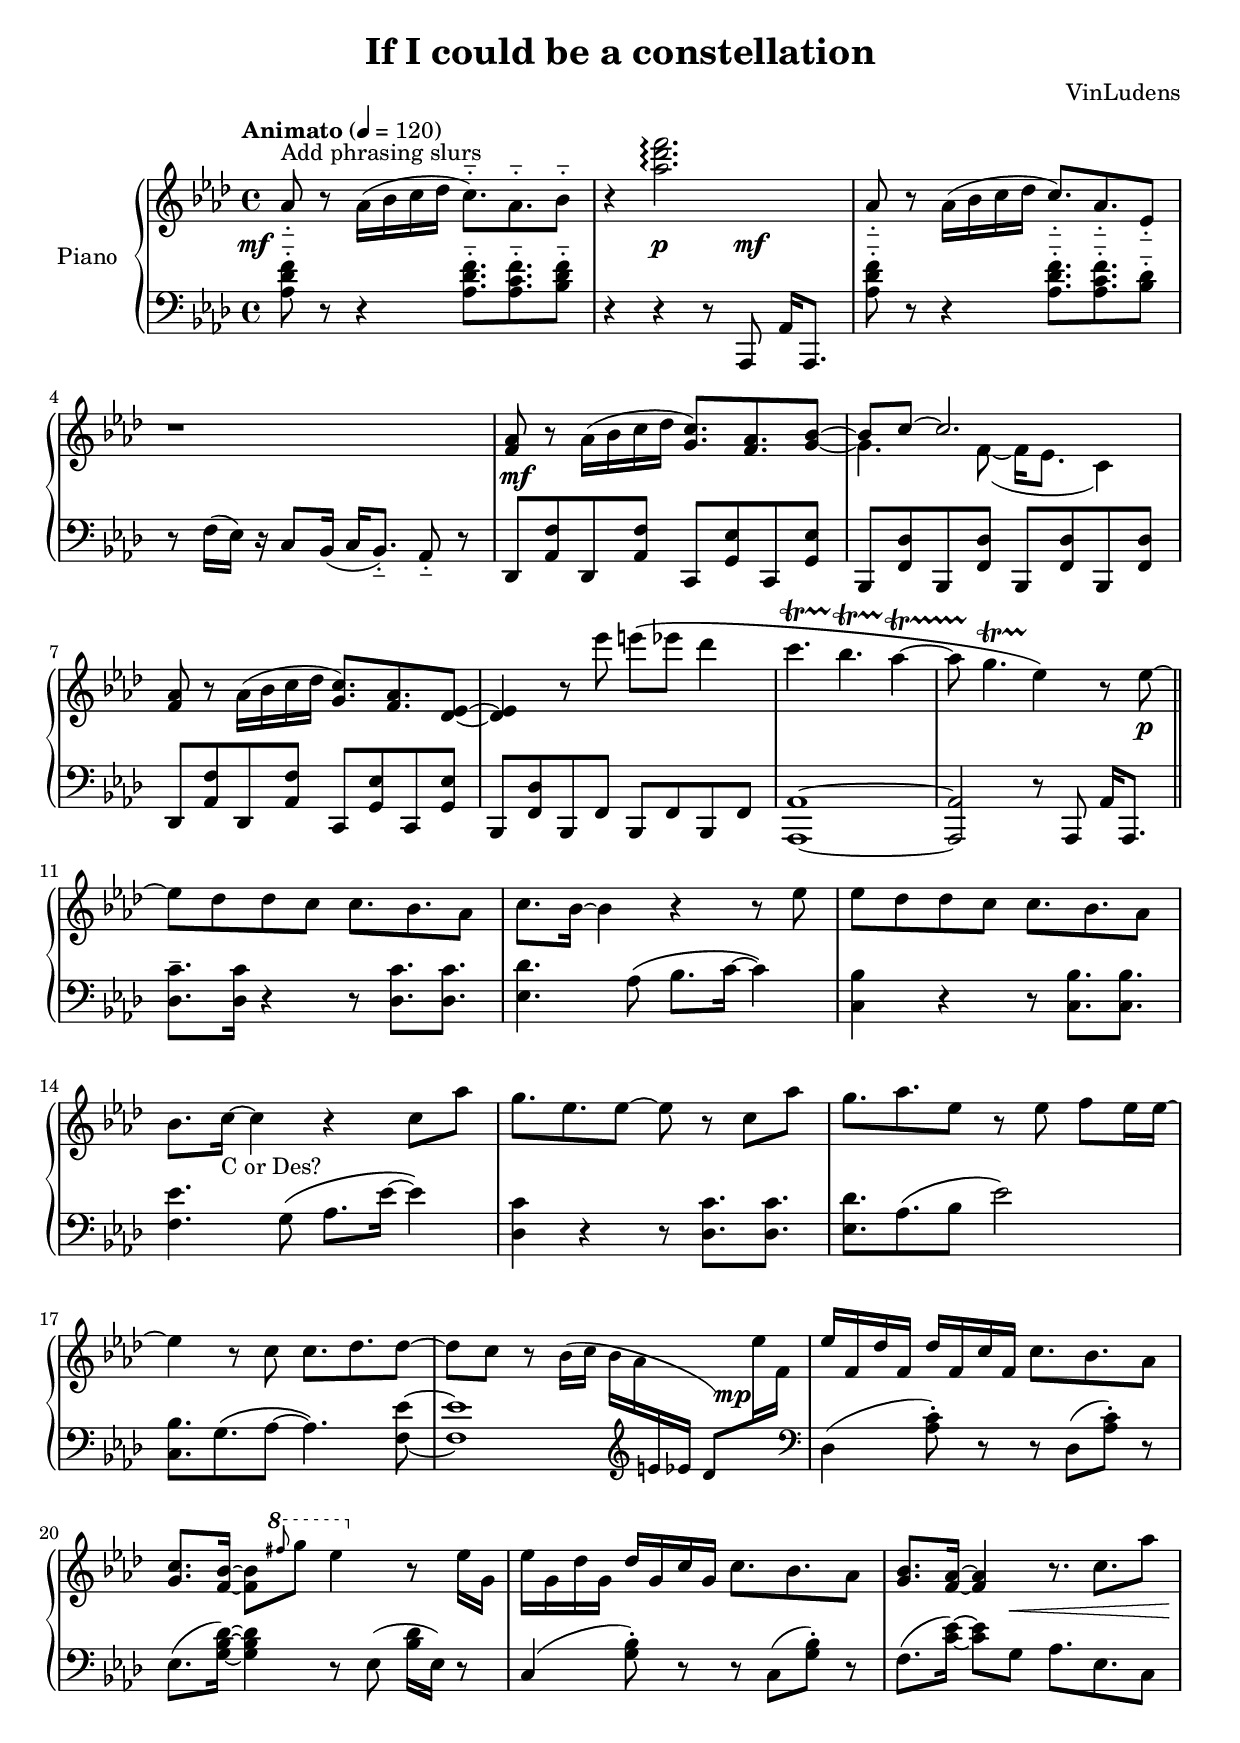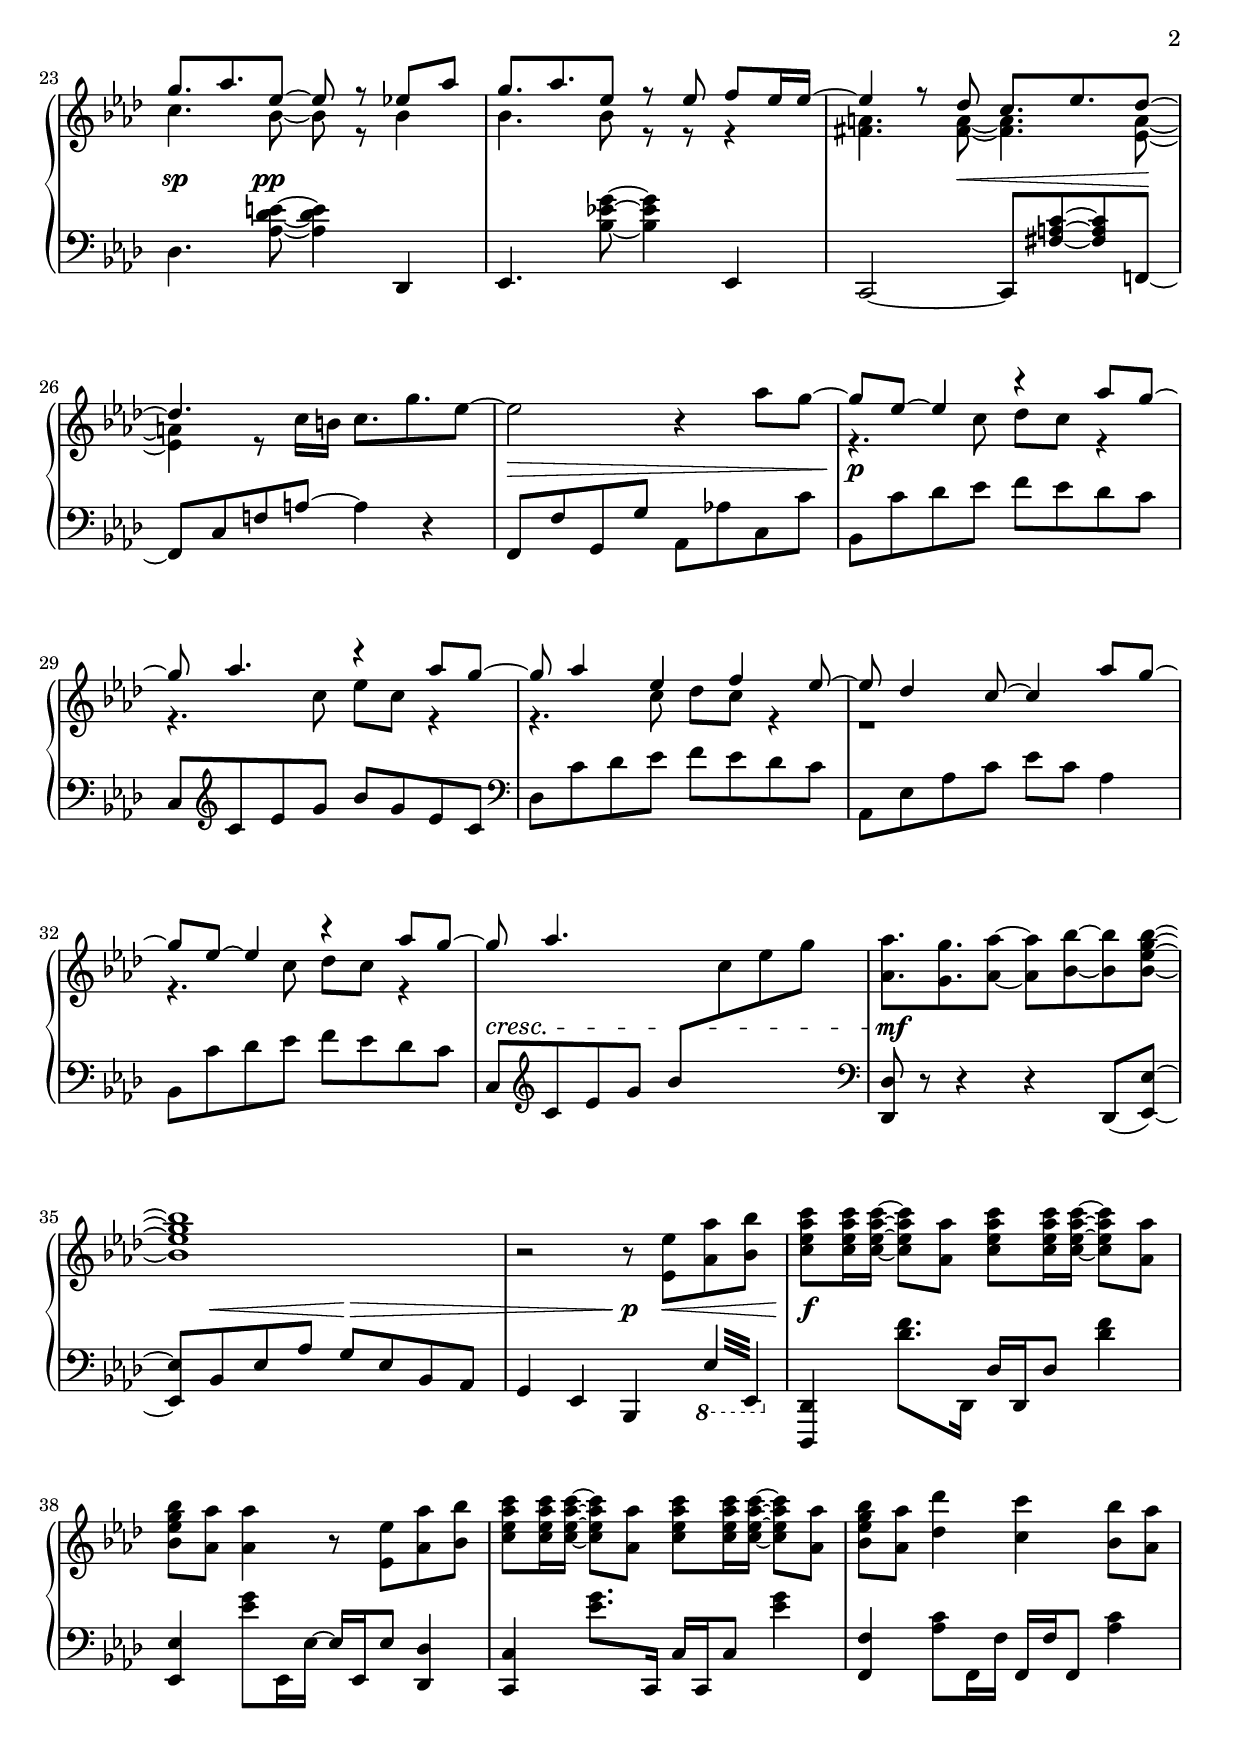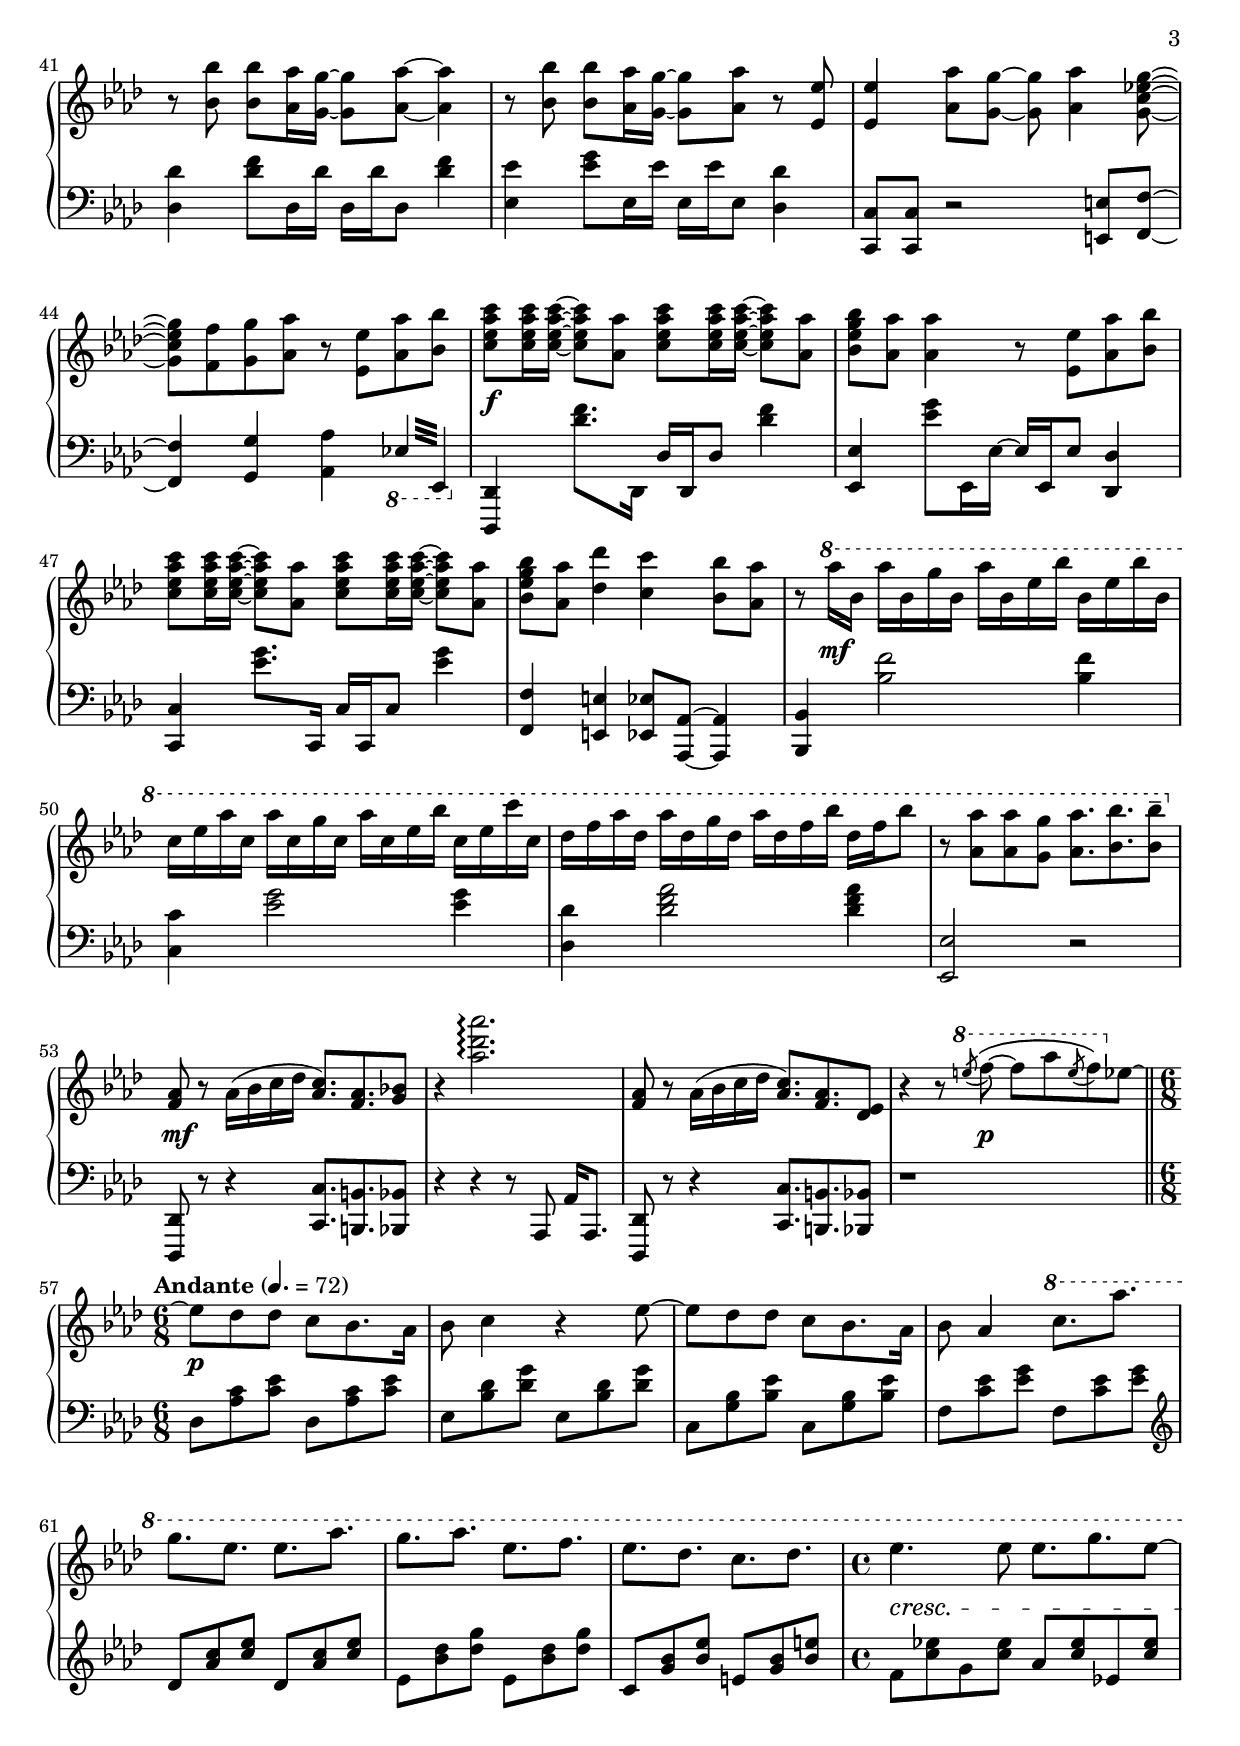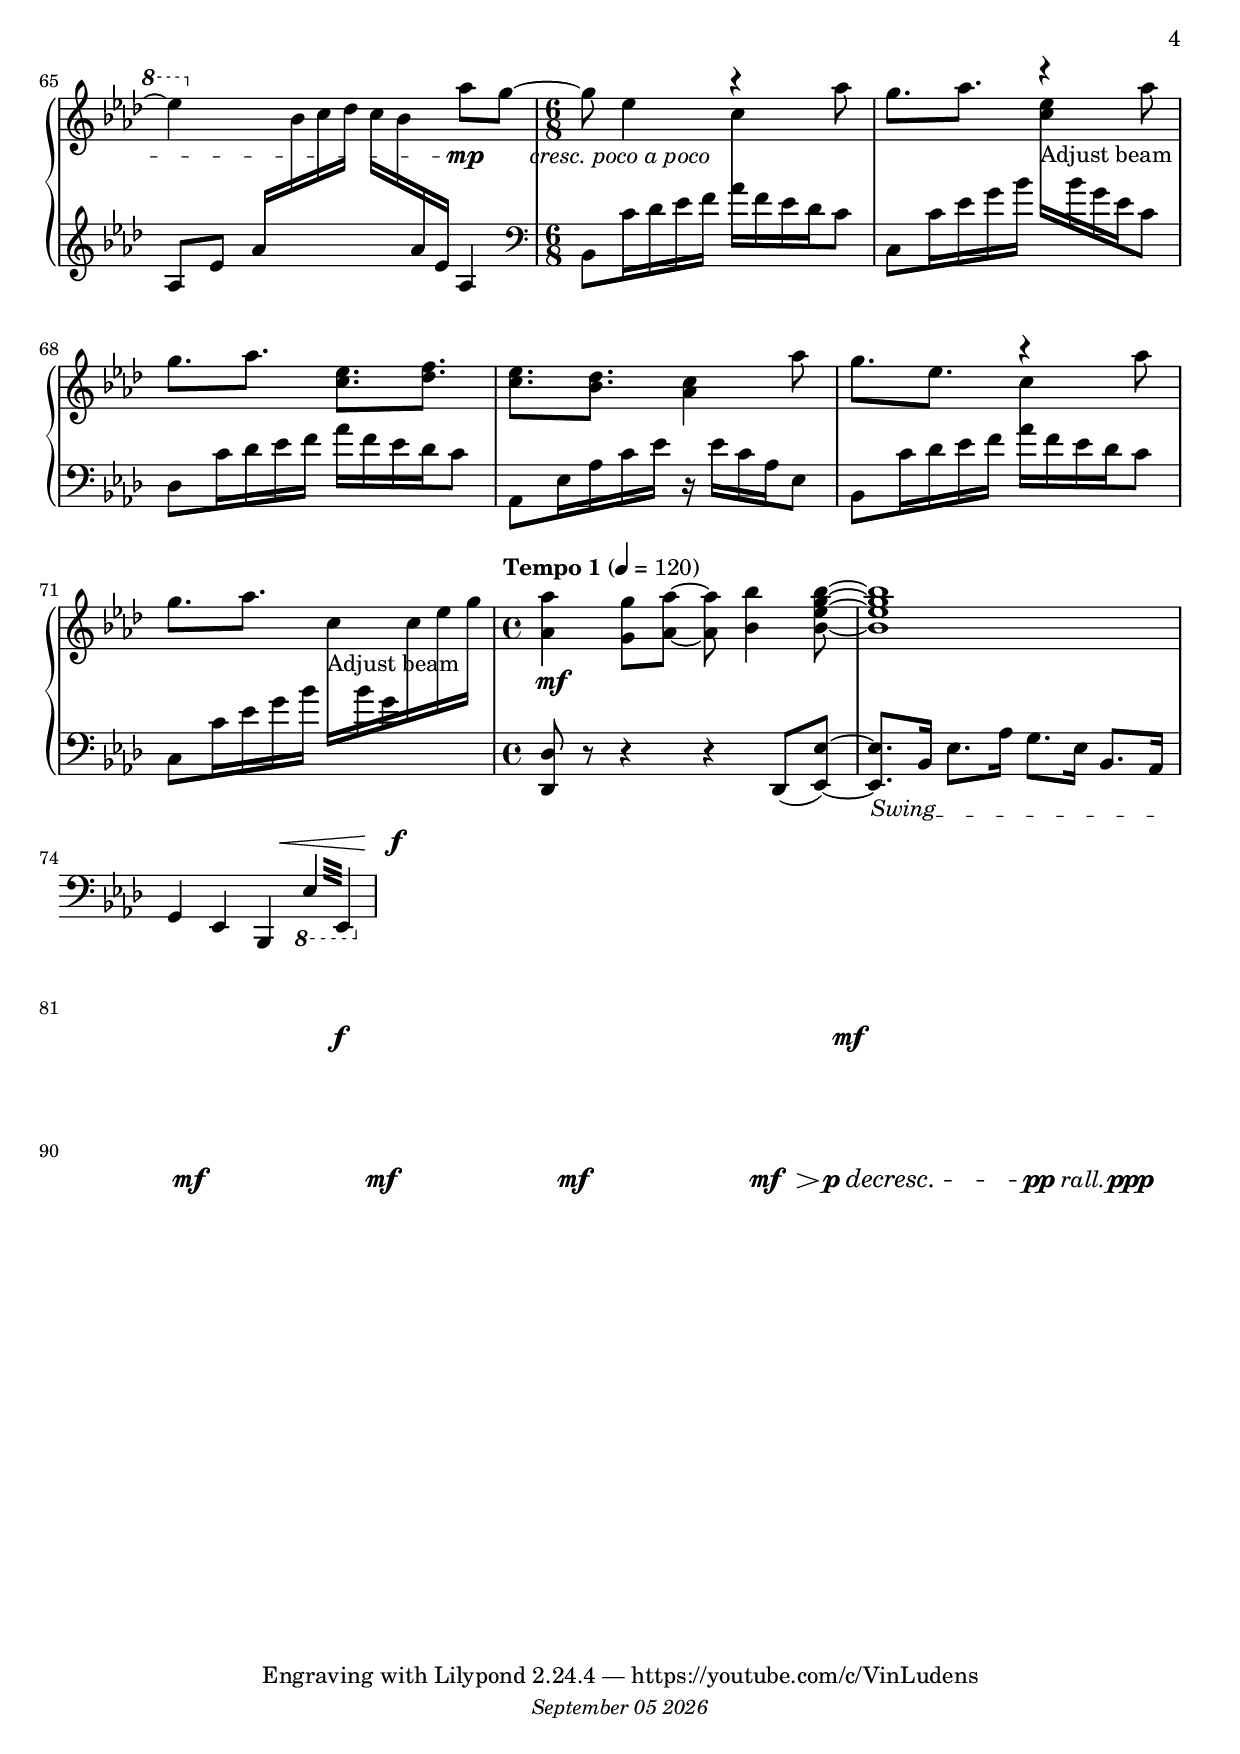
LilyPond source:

\version "2.24.0"

date = #(strftime "%B %d %Y" (localtime (current-time)))
\header {
  title = "If I could be a constellation"
  %instrument = "Piano"
  composer = "VinLudens"
  %arranger = "Arr. by VinLudens"
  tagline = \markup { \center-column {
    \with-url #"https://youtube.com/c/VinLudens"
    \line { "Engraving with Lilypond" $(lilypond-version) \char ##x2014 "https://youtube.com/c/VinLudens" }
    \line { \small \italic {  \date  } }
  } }
}

%#(set-global-staff-size 20)
%showLastLength = R1 * 10

% version "2.24.0"
%pagenumheader = \markup { \fill-line { \null \fromproperty #'page:page-number-string } }
%\paper {
%  #(set-paper-size "a4")
%  evenHeaderMarkup = \markup { \on-the-fly \print-page-number-check-first \pagenumheader }
%  oddHeaderMarkup = \evenHeaderMarkup
%}

% version "2.24.0"
\paper {
  #(set-paper-size "a4")
  evenHeaderMarkup = \markup { \if \should-print-page-number { \fill-line { "" \fromproperty #'page:page-number-string } } }
  oddHeaderMarkup = \evenHeaderMarkup
}

\include "global.ly"
\version "2.24.0"
\include "global.ly"

right = \relative c'' {
  \global
  \tempo "Animato" 4 = 120

  aes8-_^"Add phrasing slurs" r8 aes16( bes c des c8.)-_ aes-_ bes8-_ |
  r4 <aes'='' des f>2. \arpeggio |
  aes,='8-_ r8 aes16( bes c des c8.)-_ aes-_ ees8-_ |
  r1 |

  <aes=' f>8 r8 aes16( bes c des <c g>8.) <aes f> <bes g>8 ~ |
  << { %\voiceOne
      \hideNotes \once\override NoteColumn.ignore-collision = ##t <bes g>1 \unHideNotes |
    }
    \new Voice { \voiceOne
      bes8 c ~ 2. |
    }
    \new Voice { \voiceTwo
      g4. f8( ~ 16 ees8. c4) |
    }
  >> \oneVoice
  <aes'=' f>8 r8 aes16( bes c des <c g>8.) <aes f> <ees des>8 ~ |
  q4 r8 ees''='''8 e\( ees des4 |
  c4.\startTrillSpan bes\startTrillSpan aes4\startTrillSpan ~ |
  8 g4.\startTrillSpan ees=''4\)\stopTrillSpan r8 ees=''8 ~ |

  \bar "||"

  ees=''8 des8 8 c8 8. bes aes8 |
  c8. bes16 ~ 4 r4 r8 ees=''8 |
  8 des8 8 c8 8. bes aes8 |
  bes8. c16-"C or Des?" ~ 4 r4 c8 aes' |

  g8. ees8. 8 ~ 8 r8 c=''8 aes' |
  g8. aes ees8 r8 ees f ees16 16 ~ |
  4 r8 c=''8 c8. des des8 ~  |
  8 c r8 \small bes='16( c bes aes \change Staff = "left" \clef "treble" e ees des8) \change Staff = "right" \normalsize ees'=''16 f, |

  ees'=''16 f, des' f, des' f, c' f, c'8. bes aes8 |
  <c g>8. <bes f>16 ~ q8 \ottava 1 \small \grace fis''8 g='''8 ees4 \ottava 0 \normalsize r8 ees,=''16 g, |
  ees'=''16 g, des' g, des' g, c g c8. bes aes8 |
  <bes g>8. <aes f>16 ~ q4 r8. c='' aes'8 |

  << { \voiceOne
      g=''8. aes ees8 ~ 8 r8 ees aes |
      g8. aes ees8 r8 ees f ees16 16 ~ |
      4 r8 des8 c8. ees des8 ~ |
      4. \oneVoice c16 b c8. g' ees8 ~ |
    }
    \new Voice { \voiceTwo
      c=''4. bes8 ~ 8 r8 4 |
      4. 8 r r r4 |
      <a fis>4. q8 ~ q4. <a ees>8 ~ |
      q4 r8 s8 s2 |
    }
  >> \oneVoice

  ees'=''2 r4 aes=''8 g ~ |
  << { \voiceOne
      g=''8 ees ~ 4 r4 aes8 g ~ |
      g8 aes4. r4 aes8 g ~ |
      g8 aes4 ees4 f ees8 ~ |
      ees des4 c8 ~ 4 aes'=''8 g ~ |

      g=''8 ees ~ 4 r4 aes8 g ~ |
      g8 aes4. s2 |
    }
    \new Voice { \voiceTwo
      r4. c,=''8 des c r4 |
      r4. c=''8 ees c r4 |
      r4. c=''8 des c r4 |
      r1 |

      r4. c=''8 des c r4 |
      s1 |
    }
  >> \oneVoice

  <aes'='' aes,>8. <g g,> <aes aes,>8 ~ 8 <bes bes,> ~ 8 <bes g ees bes> ~ |
  q1 |
  %% CHORUS 1 START %%
  r2 r8 <ees,='' ees,>8 <aes aes,> <bes bes,> |


  <c=''' aes ees c>8 q16 q ~ q8 <aes aes,> <c=''' aes ees c>8 q16 q ~ q8 <aes aes,> |
  <bes g ees bes>8 <aes aes,> <aes aes,>4 r8 <ees ees,>8 <aes aes,> <bes bes,> |
  <c=''' aes ees c>8 q16 q ~ q8 <aes aes,> <c=''' aes ees c>8 q16 q ~ q8 <aes aes,> |
  <bes g ees bes>8 <aes aes,> <des des,>4 <c c,> <bes bes,>8 <aes aes,> |


  r8 <bes='' bes,>8 <bes bes,> <aes aes,>16 <g g,> ~ 8 <aes aes,> ~ 4 |
  r8 <bes='' bes,>8 <bes bes,> <aes aes,>16 <g g,> ~ 8 <aes aes,> r8 <ees ees,> |
  <ees ees,>4 <aes aes,>8 <g g,> ~ 8 <aes aes,>4 <g ees c g>8 ~ |
  q8 <f f,> <g g,> <aes aes,> r8 <ees ees,> <aes aes,> <bes bes,> |

  <c=''' aes ees c>8 q16 q ~ q8 <aes aes,> <c=''' aes ees c>8 q16 q ~ q8 <aes aes,> |
  <bes g ees bes>8 <aes aes,> <aes aes,>4 r8 <ees ees,>8 <aes aes,> <bes bes,> |
  <c=''' aes ees c>8 q16 q ~ q8 <aes aes,> <c=''' aes ees c>8 q16 q ~ q8 <aes aes,> |
  <bes g ees bes>8 <aes aes,> <des des,>4 <c c,> <bes bes,>8 <aes aes,> |

  r8 \ottava 1 aes'='''16 bes, aes' bes, g' bes, aes' bes, ees bes' bes, ees bes' bes, |
  c ees aes c, aes' c, g' c, aes' c, ees bes' c, ees c' c, |
  des f aes des, aes' des, g des aes' des, f bes des, f bes8 |
  %% CHORUS 1 END %%
  r8 <aes aes,>8 <aes aes,> <g g,> <aes aes,>8. <bes bes,> <bes bes,>8-- \ottava 0 |

  <aes,,=' f>8 r8 aes16( bes c des <c aes>8.) <aes f> <bes g>8 |
  r4 <aes'='' des aes'>2. \arpeggio |
  <aes,=' f>8 r8 aes16( bes c des <c aes>8.) <aes f> <ees des>8 |
  r4 r8 \ottava 1 \acciaccatura e''='''8\( f8 ~ 8 aes \acciaccatura e='''8 f8\) \ottava 0 ees,='' ~ |


  \bar "||"


  ees8 des des c bes8. aes16 |
  bes8 c4 r4 ees8 ~ |
  ees8 des des c bes8. aes16 |
  bes8 aes4 \ottava 1 c'='''8. aes' |


  g8. ees ees aes |
  g8. aes ees f |
  ees8. des c des |

  \time 4/4 ees4. 8 8. g ees8 ~ |
  ees4 \ottava 0 s2 aes,=''8 g ~ |

  \time 6/8
  << { \oneVoice
      g=''8 ees4 \voiceOne r4 \oneVoice aes=''8 |
    }
    \new Voice { \voiceTwo
      s4. \crossStaff { c,=''16 } s16 s4 |
    }
  >> \oneVoice
  g'=''8. aes \voiceOne r4 \oneVoice aes8 |
  g8. aes <ees c>8. <f des> |
  <ees c>8. <des bes> <c aes>4 aes'=''8 |

  << { \oneVoice
      g=''8. ees \voiceOne r4 \oneVoice aes=''8 |
    }
    \new Voice { \voiceTwo
      s4. \crossStaff { c,=''16 } s16 s4 |
    }
  >> \oneVoice
  g'=''8. aes s4. |

  \time 4/4 \tempo "Tempo 1" 4 = 120
  <aes aes,>4 <g g,>8 <aes aes,> ~ 8 <bes bes,>4 <bes g ees bes>8 ~ |
  q1 |



}

\version "2.24.0"
\include "global.ly"

left = \relative c' {
  \global


  <aes= des f>8-_ r8 r4 q8.-_ <aes c f>8.-_ <bes des f>8-_ |
  r4 r4 r8 aes,,=,,8 aes'16 aes,8. |
  <aes''= des f>8-_ r8 r4 q8.-_ <aes c f>8.-_ <bes des>8-_ |
  r8 f16( ees) r16 c8 bes16( c bes8.-_) aes8-_ r |

  des,=,8 <aes' f'> des, q c=,8 <g' ees'> c, q |

  bes=,,8 <f' des'> bes, q bes q bes q |








  des=,8 <aes' f'> des, q c=,8 <g' ees'> c, q |
  bes=,,8 <f' des'> bes, f' bes, f' bes, f' |
  <aes=, aes,>1 ~ |
  q2 r8 aes,=,,8 aes'16 aes,8. |

  \bar "||"

  <des'= c'>8.-- q16 r4 r8 q8. q |
  <ees= des'>4. aes=8\( bes8. c16 ~ 4\) |
  <c,= bes'>4 r4 r8 q8. q  |
  <f= ees'>4. g=8\( aes8. ees'16 ~ 4\) |

  <des,= c'>4 r4 r8 q8. q |
  <ees= des'>8. aes=8.\( bes8 ees2\) |
  <c,= bes'>8. g'=8.\( aes8 ~ 4.\) <f= ees'>8 ~ |
  q1 |

  \clef "bass" des=4( <aes' c>8-.) r r des,( q-.) r |
  ees=8.( <g bes des>16) ~ q4 r8 ees( <bes' des>16 ees,) r8 |
  c=4( <g' bes>8-.) r r c,( q-.) r |
  f=8.( <c' ees>16) ~ q8 g aes8. ees c8 |


  des=4. <aes'= des e>8 ~ q4 des,,=,4 |
  ees4. <bes''= ees g>8 ~ q4 ees,,=,4 |
  c=,2 ~ 8 <fis'= a c> ~ q8 f,=, ~ |
  f=,8 c' f a ~ 4 r4 |









  f,=,8 f' g, g' aes, aes' c, c' |

  bes,=,8 c'=' des ees f ees des c |
  c,= \clef "treble" c'=' ees g bes g ees c \clef "bass" |
  des,=8 c'=' des ees f ees des c |
  aes,=,8 ees' aes c ees c aes4 |

  bes,=,8 c'=' des ees f ees des c |
  c,= \clef "treble" c'=' ees g bes \change Staff = "right" c ees g \change Staff = "left" |












  \clef "bass" <des,,= des,>8 r8 r4 r4 des,=,8( <ees'= ees,>8) ~ |
  q8 bes=, ees aes g ees bes aes |
  %% CHORUS 1 START %%
  g4 ees bes \ottava -1 \repeat tremolo 4 { ees=,32 ees, } \ottava 0 |


  <des'=, des,>4 <des''=' f>8. des,,=,16 des'16 des, des'8 q4 |
  <ees= ees,>4 <ees'=' g>8 ees,,=,16 ees'16 ~ 16 ees, ees'8 <des= des,>4 |
  <c= c,>4 <ees'=' g>8. c,,=,16 c'16 c, c'8 q4 |
  <f= f,>4 <aes= c>8 f,=,16 f'16 f, f' f,8 q4 |

  % \clef "treble"
  <des''=' des,>4 <des f>8 des,16 des'16 des, des' des,8 q4 |
  <ees'=' ees,>4 <ees g>8 ees,16 ees'16 ees, ees' ees,8 <des'=' des,>4 |
  <c,= c,>8 <c c,> r2 <e e,>8 <f f,> ~ |
  <f f,>4 <g g,> <aes aes,> \ottava -1 \repeat tremolo 4 { ees,=,32 ees, } \ottava 0 |

  <des'=, des,>4 <des''=' f>8. des,,=,16 des'16 des, des'8 q4 |
  <ees= ees,>4 <ees'=' g>8 ees,,=,16 ees'16 ~ 16 ees, ees'8 <des= des,>4 |
  <c= c,>4 <ees'=' g>8. c,,=,16 c'16 c, c'8 q4 |
  <f= f,>4 <e e,> <ees ees,>8 <aes,=, aes,> ~ q4 |

  <bes=, bes,>4 <bes'= f'>2 q4 |
  <c=' c,>4 <ees g>2 q4 |
  <des=' des,>4 <des f aes>2 q4 |
  %% CHORUS 1 END %%
  <ees,= ees,>2 r |

  <des,=, des,>8 r8 r4 <c'= c,>8. <b b,> <bes bes,>8 |
  r4 r4 r8 aes,=,,8 aes'16 aes,8. |
  <des=, des,>8 r8 r4 <c'= c,>8. <b b,> <bes bes,>8 |
  r1 |


  \bar "||"
  \time 6/8 \tempo "Andante" 4. = 72

  \repeat unfold 2 { des=8 <aes' c> <c ees> } |
  \repeat unfold 2 { ees,=8 <bes' des> <des g> } |
  \repeat unfold 2 { c,=8 <g' bes> <bes ees> } |
  \repeat unfold 2 { f=8 <c' ees> <ees g> } |

  \clef "treble"
  \repeat unfold 2 { des='8 <aes' c> <c ees> } |
  \repeat unfold 2 { ees,='8 <bes' des> <des g> } |
  c,='8 <g' bes> <bes ees> e,='8 <g bes> <bes e> |

  \time 4/4 f='8 <c' ees> g q aes q ees q |
  aes,=8 ees' aes16 \change Staff = "right" bes c des c bes \change Staff = "left" aes ees aes,4 |

  \time 6/8
  \clef "bass"
  bes,=,8 c'16 des ees f aes f ees des c8 |





  c,=8 c'16 ees g bes \stemDown \change Staff = "right" <c ees>-"Adjust beam" \change Staff = "left" bes g ees c8 | \stemNeutral
  des,=8 c'16 des ees f aes f ees des c8 |
  aes,=,8 ees'16 aes c ees r ees c aes ees8 |


  bes=,8 c'16 des ees f aes f ees des c8 |





  c,=8 c'16 ees g bes \stemDown \change Staff = "right" c-"Adjust beam" \change Staff = "left" bes g \change Staff = "right" c ees g | \change Staff = "left" \stemNeutral

  \time 4/4
  \clef "bass" <des,,= des,>8 r8 r4 r4 des,=,8( <ees'= ees,>8) ~ | \once\override TextSpanner.bound-details.left.text = "Swing"
  q8._\startTextSpan bes=,16 ees8. aes16 g8. ees16 bes8. aes16\stopTextSpan |

  g4 ees bes \ottava -1 \repeat tremolo 4 { ees=,32 ees, } \ottava 0 |

}

\version "2.24.0"
\include "global.ly"

crescPoco = \tweak DynamicText.self-alignment-X #LEFT 
        #(make-dynamic-script (markup #:normal-text #:italic "cresc. poco a poco"))

rit = \tweak DynamicText.self-alignment-X #LEFT #(make-dynamic-script
  (markup #:normal-text #:italic "rit."))

rall = \tweak DynamicText.self-alignment-X #LEFT #(make-dynamic-script
  (markup #:normal-text #:italic "rall."))

pprall = \tweak DynamicText.self-alignment-X #LEFT #(make-dynamic-script
  (markup #:dynamic "pp" #:normal-text #:italic "rall."))


dynamics = {
  \global
  % allow text in the dynamics block to be centered vertically
  % \override TextScript.extra-offset = #'(0 . 1)
  \once\override DynamicText.X-offset = #-4 s1\mf |
  s4 s4\p s8 s8\mf s4 |
  s1 |
  s1 |
  s1\mf |
  s1*4 |
  s2. s8 s8\p |
  s1*7 |
  s2. s8 s8\tweak X-offset #-3.6 \mp |
  s1*3 |
  s4 s8 s8\< s2 |
  s4\sp s8 s8\pp s2 |
  s1 |
  s4 s8 s8\< s4 s8 s8\! |
  s1 |
  s1\> |
  s1\p |
  s1*4 |
  s1\cresc |
  s1\mf |
  s8 s8\< s4 s2\> |
  s2 s8\p s8\< s4 |

  s1\f |
  s1*7 |
  s1\f |
  s1*3 |
  s8 s8\mf s2. |
  s1*3 |
  s1\mf |
  s1*2 |
  s4 s8 s8\p s2 |

  \time 6/8
  s2.\p |
  s2.*6 |
  \time 4/4
  s1\cresc |
  s2. s8\mp s8 |
  \time 6/8
  s2.*6\tweak X-offset #-5 \crescPoco |
  \time 4/4
  s1\mf |
  s1 |
  s2 s8 s8\< s4 |

  s1\f |
  s1*7 |
  s1\f |
  s1*3 |
  s8 s8\mf s2. |
  s1*3 |
  s1\mf |
  s1 |
  s1\mf |
  s1 |
  s1\mf |
  s1 |
  s2\mf s2\> |
  s1\p\decresc |
  s1 |
  s1\pprall |
  \once\override DynamicText.X-offset = #-1.0 s1\ppp |

%}
}


\score {
  \new PianoStaff \with {
    instrumentName = "Piano"
  } << \accidentalStyle piano
    \new Staff = "right" \with {
      midiInstrument = "acoustic grand"
    } \right
    \new Dynamics = "Dynamics" \dynamics
    \new Staff = "left" \with {
      midiInstrument = "acoustic grand"
    } { \clef bass \left }
  >>
  \layout {
    \context {
      \PianoStaff
      \consists "Span_stem_engraver"
    }
  }
  \midi {
    %\tempo 4=80
    \set Staff.midiMaximumVolume = #3.0
  }
}
